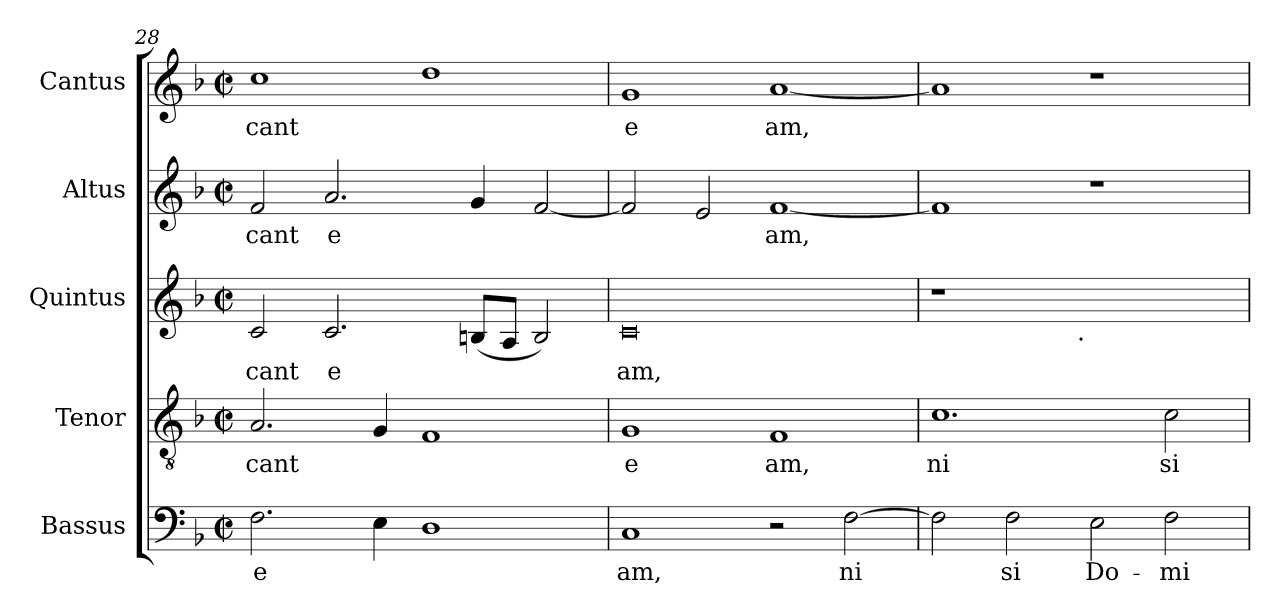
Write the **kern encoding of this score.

**kern	**text	**kern	**text	**kern	**text	**kern	**text	**kern	**text
*part5	*part5	*part4	*part4	*part3	*part3	*part2	*part2	*part1	*part1
*staff5	*staff5	*staff4	*staff4	*staff3	*staff3	*staff2	*staff2	*staff1	*staff1
*I"Bassus	*	*I"Tenor	*	*I"Quintus	*	*I"Altus	*	*I"Cantus	*
*clefF4	*	*clefGv2	*	*clefG2	*	*clefG2	*	*clefG2	*
*k[b-]	*	*k[b-]	*	*k[b-]	*	*k[b-]	*	*k[b-]	*
*F:	*	*F:	*	*F:	*	*F:	*	*F:	*
*M2/2	*	*M2/2	*	*M2/2	*	*M2/2	*	*M2/2	*
*met(c|)	*	*met(c|)	*	*met(c|)	*	*met(c|)	*	*met(c|)	*
=28	=28	=28	=28	=28	=28	=28	=28	=28	=28
!	!LO:LY:b:cj	!	!LO:LY:b:cj	!	!LO:LY:b:cj	!	!LO:LY:b:cj	!	!LO:LY:b:cj
2.F\	e-	2.A/	cant	2c/	cant	2f/	cant	1cc	cant
!	!	!	!	!	!LO:LY:b:cj	!	!LO:LY:b:cj	!	!
.	.	.	.	2.c/	e	2.a/	e	.	.
!	!LO:LY:b:cj	!	!LO:LY:b:cj	!	!	!	!	!	!
4E\	--	4G/	.	.	.	.	.	.	.
!	!LO:LY:b:cj	!	!LO:LY:b:cj	!	!	!	!	!	!LO:LY:b:cj
1D	--	1F	.	.	.	.	.	1dd	.
!	!	!	!	!	!LO:LY:b:cj	!	!LO:LY:b:cj	!	!
.	.	.	.	(>8B/L	.	4g/	.	.	.
!	!	!	!	!	!LO:LY:b:cj	!	!	!	!
.	.	.	.	8A/J	.	.	.	.	.
!	!	!	!	!	!LO:LY:b:cj	!	!LO:LY:b:cj	!	!
.	.	.	.	2B/)	.	[<2f/	.	.	.
=29	=29	=29	=29	=29	=29	=29	=29	=29	=29
!	!LO:LY:b:cj	!	!LO:LY:b:cj	!	!LO:LY:b:cj	!	!LO:LY:b:cj	!	!LO:LY:b:cj
1C	-am,	1G	e	0c	am,	2f/]	.	1g	e
!	!	!	!	!	!	!	!LO:LY:b:cj	!	!
.	.	.	.	.	.	2e/	.	.	.
!	!	!	!LO:LY:b:cj	!	!	!	!LO:LY:b:cj	!	!LO:LY:b:cj
2r	.	1F	am,	.	.	[<1f	am,	[<1a	am,
!	!LO:LY:b:cj	!	!	!	!	!	!	!	!
[>2F\	ni-	.	.	.	.	.	.	.	.
=30	=30	=30	=30	=30	=30	=30	=30	=30	=30
!	!LO:LY:b:cj	!	!LO:LY:b:cj	!	!	!	!LO:LY:b:cj	!	!LO:LY:b:cj
*	*	*	*	*^	*	*	*	*	*
2F\]	--	1.c	ni	1r	2ryy	.	1f]	.	1a]	.
!	!LO:LY:b:cj	!	!	!	!	!	!	!	!	!
2F\	-si	.	.	.	4...ryy	.	.	.	.	.
!	!	!	!	!	!LO:TX:b:t=.	!	!	!	!	!
.	.	.	.	.	1ryy	.	.	.	.	.
!	!LO:LY:b:cj	!	!	!	!	!	!	!	!	!
2E\	Do-	.	.	1ryy	.	.	1r	.	1r	.
!	!LO:LY:b:cj	!	!LO:LY:b:cj	!	!	!	!	!	!	!
2F\	-mi-	2c\	si	.	.	.	.	.	.	.
.	.	.	.	.	32ryy	.	.	.	.	.
*	*	*	*	*v	*v	*	*	*	*	*
=	=	=	=	=	=	=	=	=	=
*-	*-	*-	*-	*-	*-	*-	*-	*-	*-
